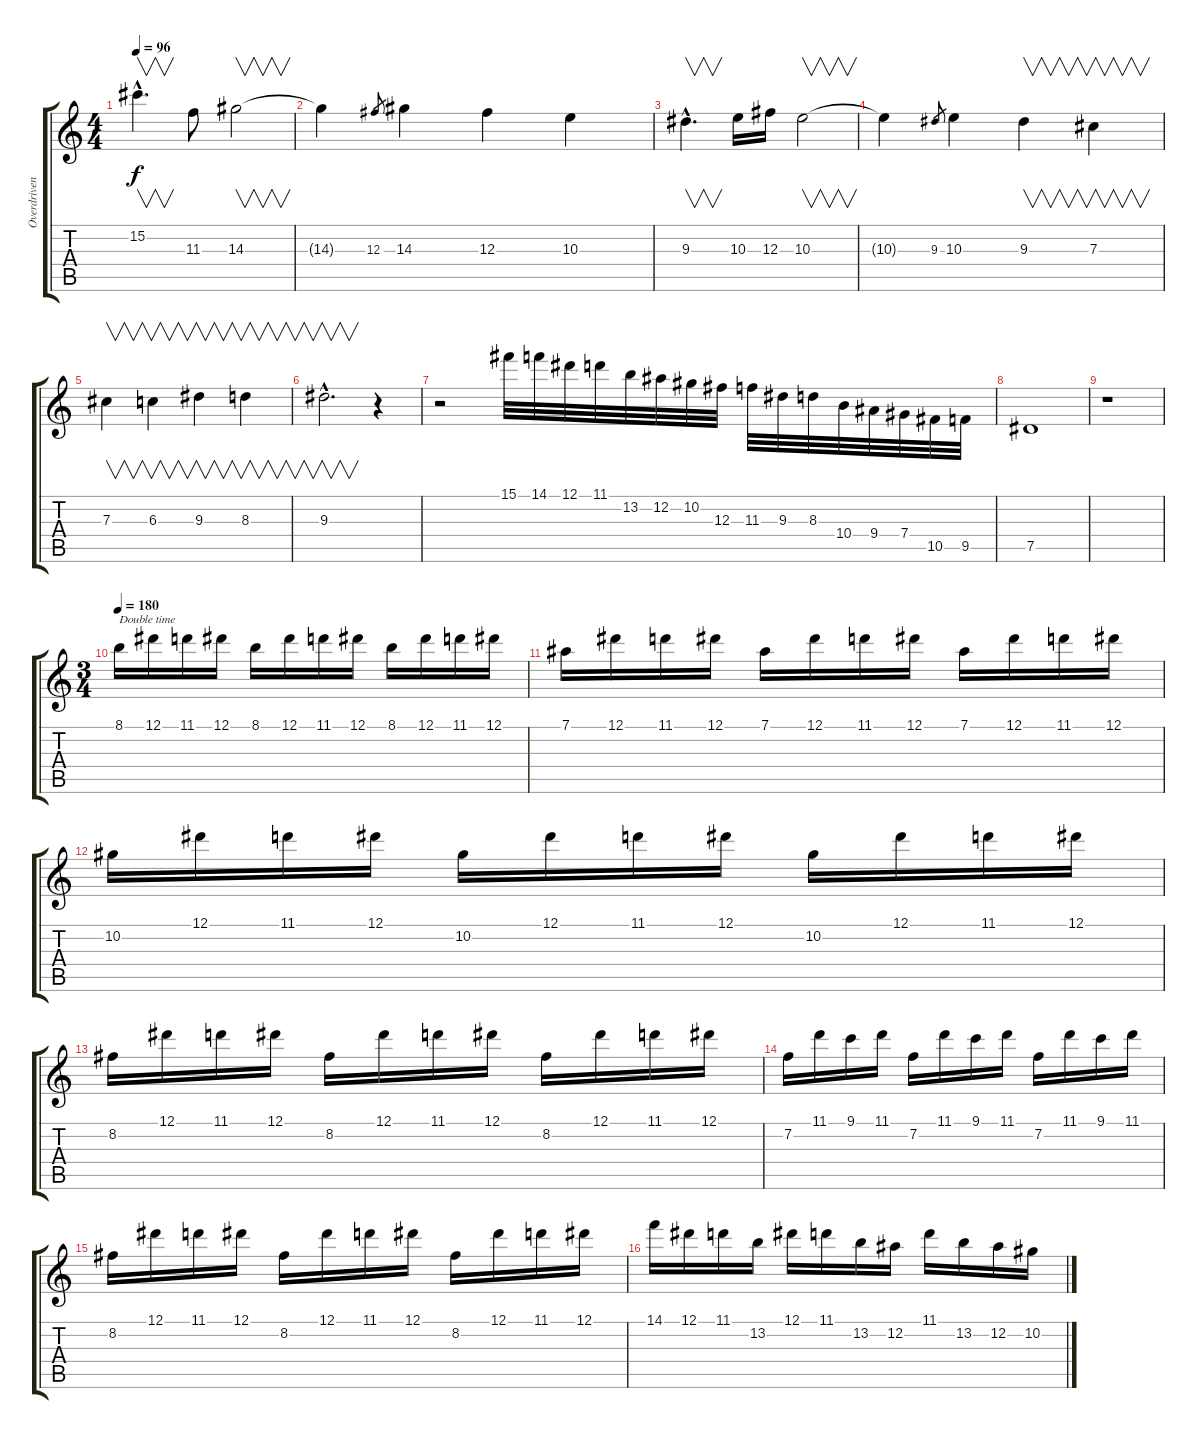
\track ("Overdriven gtr" "Overdriven") {instrument overdrivenguitar}
\staff {score tabs}
\tuning (Eb4 Bb3 Gb3 Db3 Ab2 Eb2) {hide}
\ts (4 4)
\tempo 96
\clef g2
\ks c
15.2{hac}.4{v d dy f} 11.3.8 14.3.2{v} |
14.3{t}.4 12.3.8{gr} 14.3.4 12.3.4 10.3.4 |
9.3{hac}.4{v d} 10.3.16 12.3.16 10.3.2{v} |
10.3{t}.4 9.3.8{gr} 10.3.4 9.3.4{v} 7.3.4{v} |
7.3.4{v} 6.3.4{v} 9.3.4{v} 8.3.4{v} |
9.3{hac}.2{v d} r.4 |
r.2 15.1.32 14.1.32 12.1.32 11.1.32 13.2.32 12.2.32 10.2.32 12.3.32 11.3.32 9.3.32 8.3.32 10.4.32 9.4.32 7.4.32 10.5.32 9.5.32 |
7.5.1 |
r.1 |
\ts (3 4)
\tempo 180
8.1.16{txt "Double time"} 12.1.16 11.1.16 12.1.16 8.1.16 12.1.16 11.1.16 12.1.16 8.1.16 12.1.16 11.1.16 12.1.16 |
7.1.16 12.1.16 11.1.16 12.1.16 7.1.16 12.1.16 11.1.16 12.1.16 7.1.16 12.1.16 11.1.16 12.1.16 |
10.2.16 12.1.16 11.1.16 12.1.16 10.2.16 12.1.16 11.1.16 12.1.16 10.2.16 12.1.16 11.1.16 12.1.16 |
8.2.16 12.1.16 11.1.16 12.1.16 8.2.16 12.1.16 11.1.16 12.1.16 8.2.16 12.1.16 11.1.16 12.1.16 |
7.2.16 11.1.16 9.1.16 11.1.16 7.2.16 11.1.16 9.1.16 11.1.16 7.2.16 11.1.16 9.1.16 11.1.16 |
8.2.16 12.1.16 11.1.16 12.1.16 8.2.16 12.1.16 11.1.16 12.1.16 8.2.16 12.1.16 11.1.16 12.1.16 |
14.1.16 12.1.16 11.1.16 13.2.16 12.1.16 11.1.16 13.2.16 12.2.16 11.1.16 13.2.16 12.2.16 10.2.16
